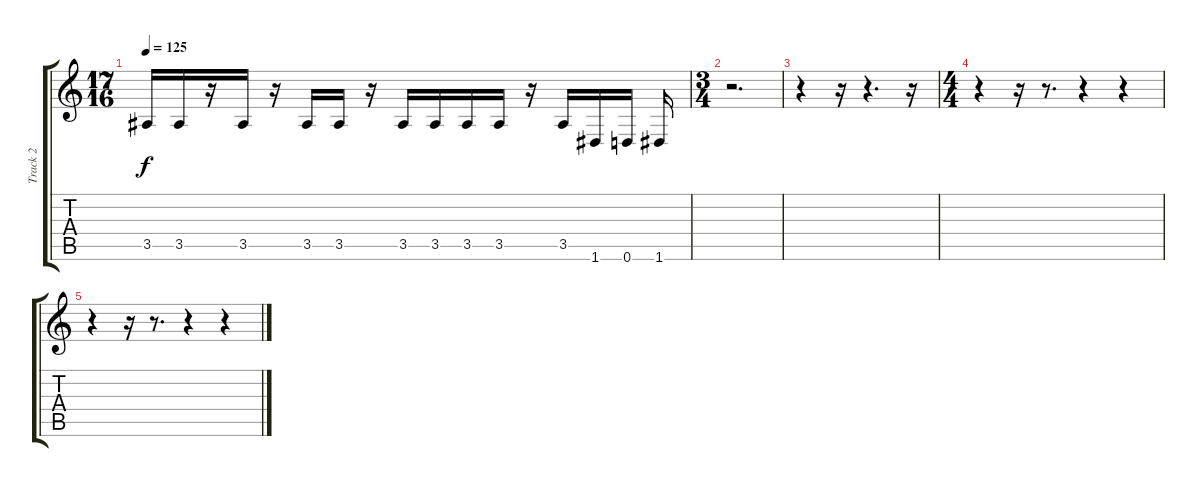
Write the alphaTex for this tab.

\track ("Track 2" "Track 2") {instrument overdrivenguitar}
\staff {score tabs}
\tuning (D4 A3 F3 C3 G2 D2) {hide}
\ts (17 16)
\tempo 125
\clef g2
\ks c
3.5.16{dy f} 3.5.16 r.16 3.5.16 r.16 3.5.16 3.5.16 r.16 3.5.16 3.5.16 3.5.16 3.5.16 r.16 3.5.16 1.6.16 0.6.16 1.6.16 |
\ts (3 4)
r.2{d} |
r.4 r.16 r.4{d} r.16 |
\ts (4 4)
r.4 r.16 r.8{d} r.4 r.4 |
r.4 r.16 r.8{d} r.4 r.4
